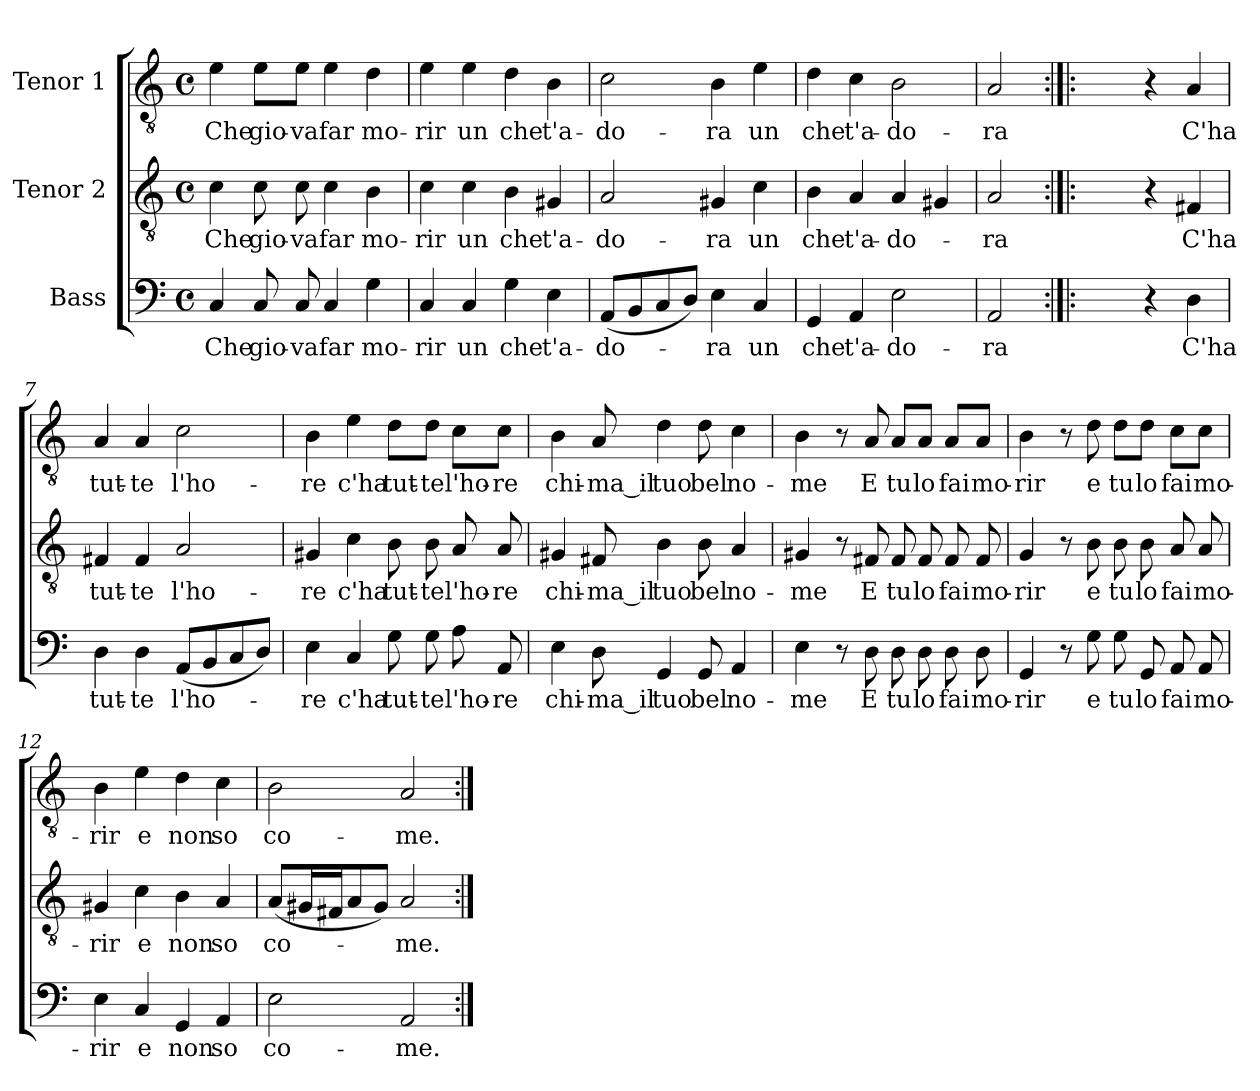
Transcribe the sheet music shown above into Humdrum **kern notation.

**kern	**text	**kern	**text	**kern	**text
*part3	*part3	*part2	*part2	*part1	*part1
*staff3	*staff3	*staff2	*staff2	*staff1	*staff1
*I"Bass	*	*I"Tenor 2	*	*I"Tenor 1	*
*clefF4	*	*clefGv2	*	*clefGv2	*
*k[]	*	*k[]	*	*k[]	*
*C:	*	*C:	*	*C:	*
*M4/4	*	*M4/4	*	*M4/4	*
*met(c)	*	*met(c)	*	*met(c)	*
=1	=1	=1	=1	=1	=1
4C/	Che	4c\	Che	4e\	Che
8C/	gio-	8c\	gio-	8e\L	gio-
8C/	-va	8c\	-va	8e\J	-va
4C/	far	4c\	far	4e\	far
4G\	mo-	4B\	mo-	4d\	mo-
=2	=2	=2	=2	=2	=2
4C/	-rir	4c\	-rir	4e\	-rir
4C/	un	4c\	un	4e\	un
4G\	che	4B\	che	4d\	che
4E\	t'a-	4G#X/	t'a-	4B\	t'a-
=3	=3	=3	=3	=3	=3
(8AA/L	-do-	2A/	-do-	2c\	-do-
8BB/	.	.	.	.	.
8C/	.	.	.	.	.
8D/J)	.	.	.	.	.
4E\	-ra	4G#X/	-ra	4B\	-ra
4C/	un	4c\	un	4e\	un
=4	=4	=4	=4	=4	=4
4GG/	che	4B\	che	4d\	che
4AA/	t'a-	4A/	t'a-	4c\	t'a-
2E\	-do-	4A/	-do-	2B\	-do-
.	.	4G#X/	.	.	.
=5	=5	=5	=5	=5	=5
2AA/	-ra	2A/	-ra	2A/	-ra
!!LO:LB:g=z
=6:|!|:	=6:|!|:	=6:|!|:	=6:|!|:	=6:|!|:	=6:|!|:
2ryy	.	2ryy	.	2ryy	.
4r	.	4r	.	4r	.
4D\	C'ha	4F#X/	C'ha	4A/	C'ha
=7	=7	=7	=7	=7	=7
4D\	tut-	4F#X/	tut-	4A/	tut-
4D\	-te	4F#/	-te	4A/	-te
(8AA/L	l'ho-	2A/	l'ho-	2c\	l'ho-
8BB/	.	.	.	.	.
8C/	.	.	.	.	.
8D/J)	.	.	.	.	.
=8	=8	=8	=8	=8	=8
4E\	-re	4G#X/	-re	4B\	-re
4C/	c'ha	4c\	c'ha	4e\	c'ha
8G\	tut-	8B\	tut-	8d\L	tut-
8G\	-te	8B\	-te	8d\J	-te
8A\	l'ho-	8A/	l'ho-	8c\L	l'ho-
8AA/	-re	8A/	-re	8c\J	-re
=9	=9	=9	=9	=9	=9
4E\	chi-	4G#X/	chi-	4B\	chi-
8D\	-ma_il	8F#X/	-ma_il	8A/	-ma_il
4GG/	tuo	4B\	tuo	4d\	tuo
8GG/	bel	8B\	bel	8d\	bel
4AA/	no-	4A/	no-	4c\	no-
!!LO:LB:g=z
=10	=10	=10	=10	=10	=10
4E\	-me	4G#X/	-me	4B\	-me
8r	.	8r	.	8r	.
8D\	E	8F#X/	E	8A/	E
8D\	tu	8F#/	tu	8A/L	tu
8D\	lo	8F#/	lo	8A/J	lo
8D\	fai	8F#/	fai	8A/L	fai
8D\	mo-	8F#/	mo-	8A/J	mo-
=11	=11	=11	=11	=11	=11
4GG/	-rir	4G/	-rir	4B\	-rir
8r	.	8r	.	8r	.
8G\	e	8B\	e	8d\	e
8G\	tu	8B\	tu	8d\L	tu
8GG/	lo	8B\	lo	8d\J	lo
8AA/	fai	8A/	fai	8c\L	fai
8AA/	mo-	8A/	mo-	8c\J	mo-
=12	=12	=12	=12	=12	=12
4E\	-rir	4G#X/	-rir	4B\	-rir
4C/	e	4c\	e	4e\	e
4GG/	non	4B\	non	4d\	non
4AA/	so	4A/	so	4c\	so
=13	=13	=13	=13	=13	=13
2E\	co-	(8A/L	co-	2B\	co-
.	.	16G#X/L	.	.	.
.	.	16F#X/J	.	.	.
.	.	8A/	.	.	.
.	.	8G#/J)	.	.	.
2AA/	-me.	2A/	-me.	2A/	-me.
=:|!	=:|!	=:|!	=:|!	=:|!	=:|!
*-	*-	*-	*-	*-	*-
